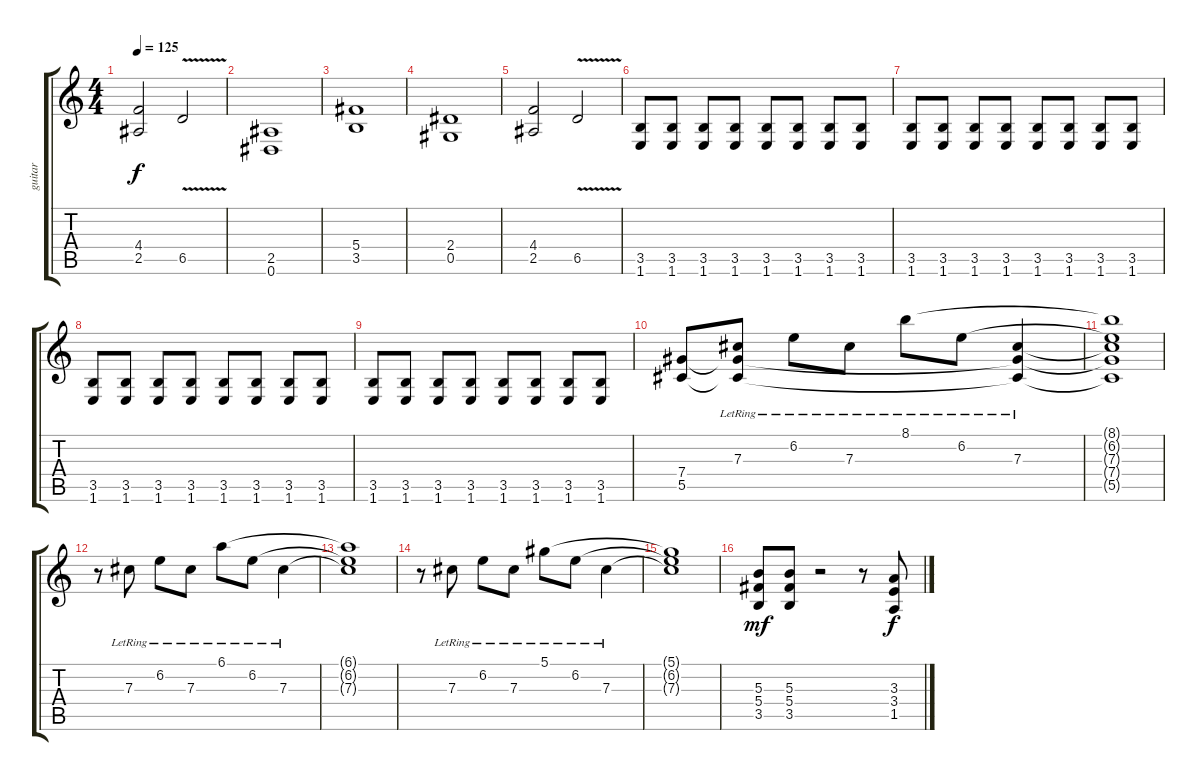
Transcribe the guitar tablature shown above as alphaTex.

\track ("guitar" "guitar") {instrument distortionguitar}
\staff {score tabs}
\tuning (Eb4 Bb3 Gb3 Db3 Ab2 Eb2) {hide}
\ts (4 4)
\tempo 125
\clef g2
\ks c
(4.4 2.5).2{dy f} 6.5{v}.2 |
(2.5 0.6).1 |
(5.4 3.5).1 |
(2.4 0.5).1 |
(4.4 2.5).2 6.5{v}.2 |
(3.5 1.6).8 (3.5 1.6).8 (3.5 1.6).8 (3.5 1.6).8 (3.5 1.6).8 (3.5 1.6).8 (3.5 1.6).8 (3.5 1.6).8 |
(3.5 1.6).8 (3.5 1.6).8 (3.5 1.6).8 (3.5 1.6).8 (3.5 1.6).8 (3.5 1.6).8 (3.5 1.6).8 (3.5 1.6).8 |
(3.5 1.6).8 (3.5 1.6).8 (3.5 1.6).8 (3.5 1.6).8 (3.5 1.6).8 (3.5 1.6).8 (3.5 1.6).8 (3.5 1.6).8 |
(3.5 1.6).8 (3.5 1.6).8 (3.5 1.6).8 (3.5 1.6).8 (3.5 1.6).8 (3.5 1.6).8 (3.5 1.6).8 (3.5 1.6).8 |
(7.4 5.5).8{volume 6} (7.3{lr} 7.4{t} 5.5{t}).8{volume 12 instrument electricguitarclean} 6.2{lr}.8 7.3{lr}.8 8.1{lr}.8 6.2{lr}.8 (7.3{lr} 7.4{t} 5.5{t}).4 |
(8.1{t} 6.2{t} 7.3{t} 7.4{t} 5.5{t}).1 |
r.8{volume 11} 7.3{lr}.8 6.2{lr}.8 7.3{lr}.8 6.1{lr}.8 6.2{lr}.8 7.3{lr}.4 |
(6.1{t} 6.2{t} 7.3{t}).1 |
r.8 7.3{lr}.8 6.2{lr}.8 7.3{lr}.8 5.1{lr}.8 6.2{lr}.8 7.3{lr}.4 |
(5.1{t} 6.2{t} 7.3{t}).1 |
(5.3 5.4 3.5).8{dy mf volume 12 instrument distortionguitar} (5.3 5.4 3.5).8 r.2 r.8 (3.3 3.4 1.5).8{dy f}
